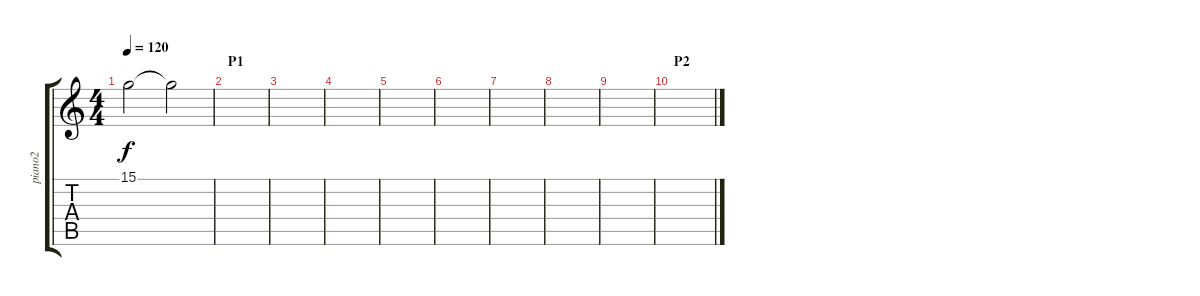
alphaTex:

\track ("piano2" "piano2") {instrument stringensemble2}
\staff {score tabs}
\tuning (E4 B3 G3 D3 A2 E2) {hide}
\ts (4 4)
\tempo 120
\clef g2
\ks c
15.1{t}.2{dy f} 15.1{t}.2 |
\section ("" "P1")
|
|
|
|
|
|
|
|
\section ("" "P2")
